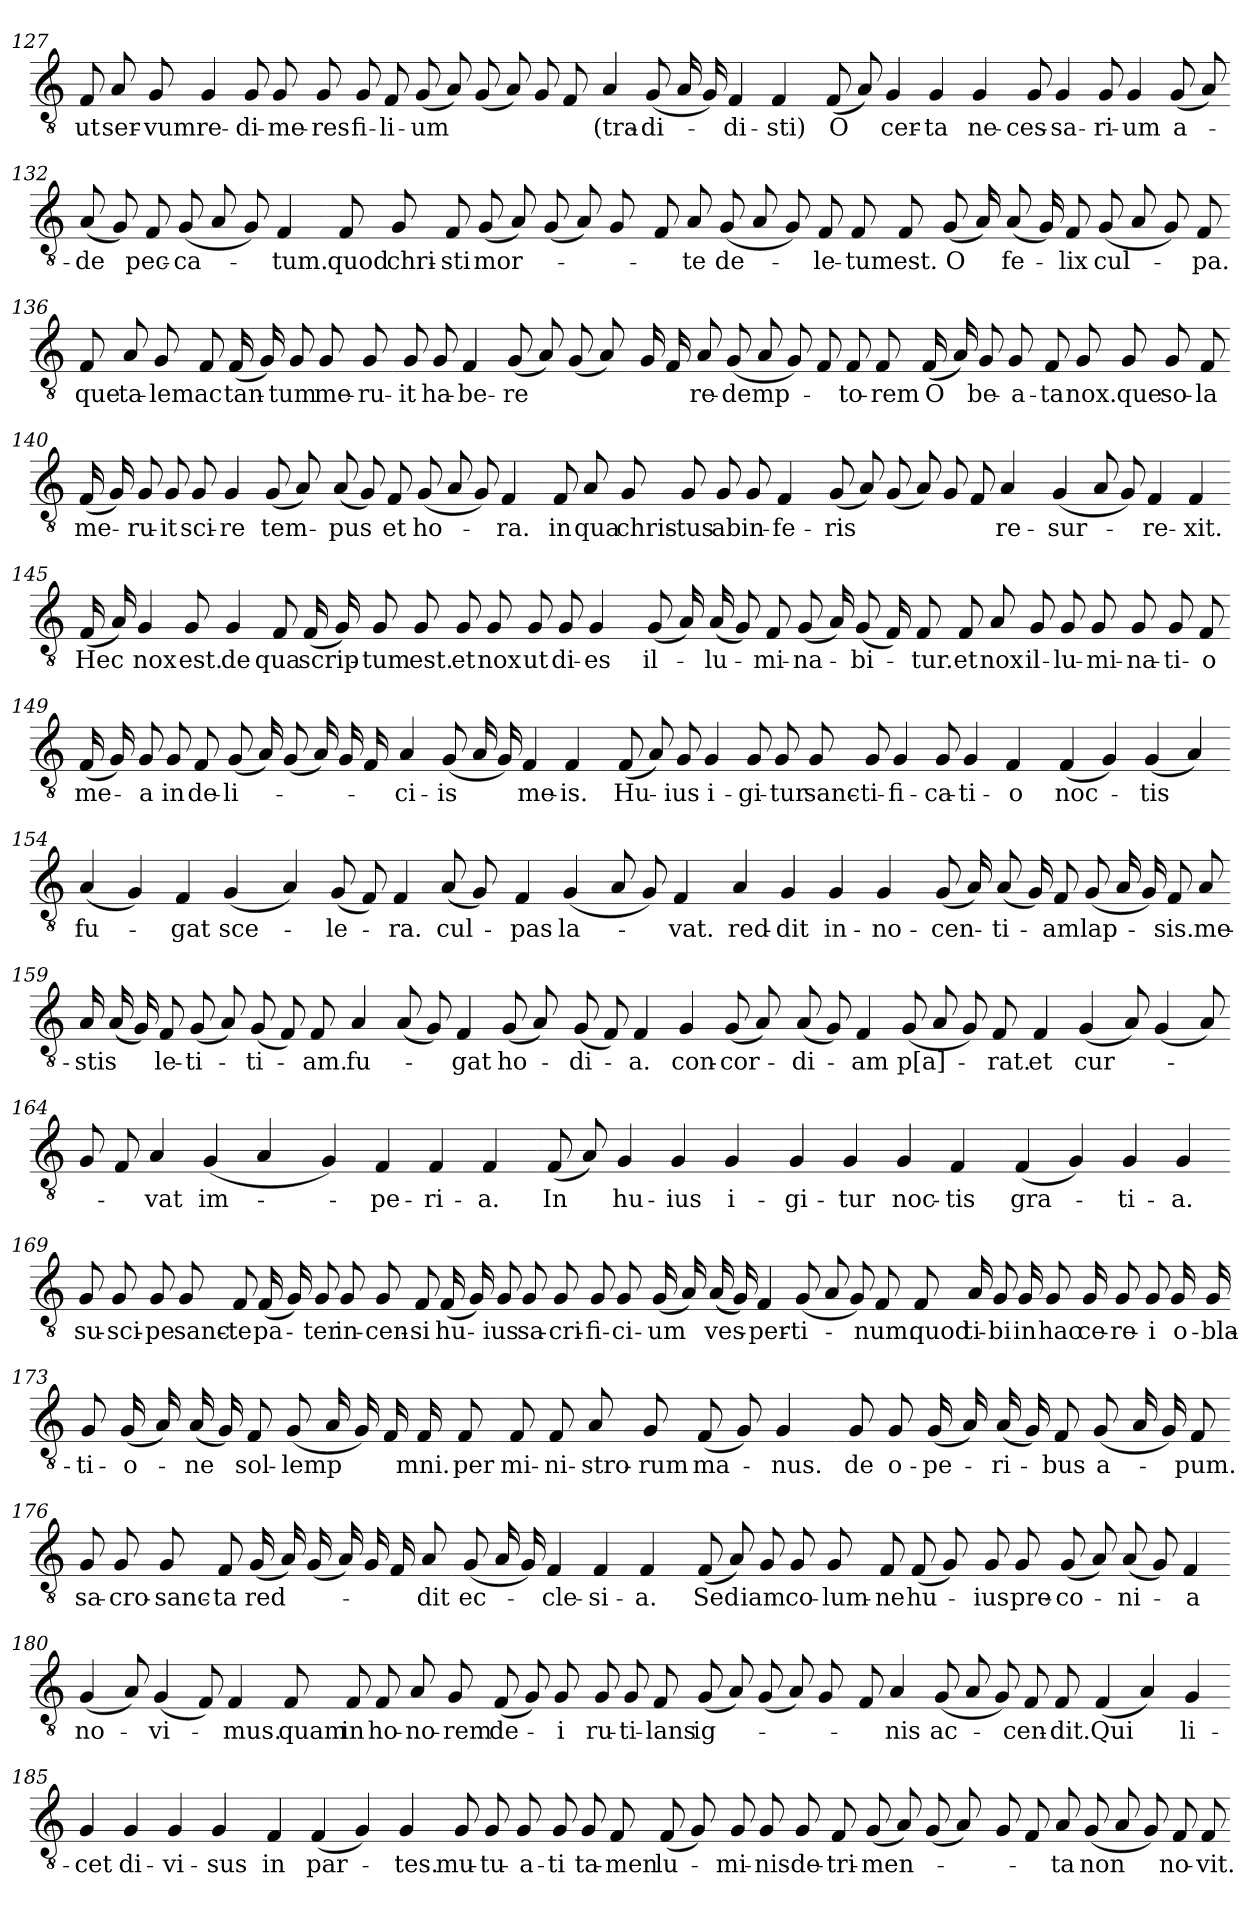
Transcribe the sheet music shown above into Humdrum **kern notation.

**kern	**text
*part1	*part1
*staff1	*staff1
*clefGv2	*
*k[]	*
=127	=127
8F	ut
8A	ser-
8G	-vum
4G	re-
8G	-di-
8G	-me-
8G	-res
=128-	=128-
8G	fi-
8F	-li-
(8G	-um
8A)	.
(8G	.
8A)	.
8G	.
8F	.
=129-	=129-
4A	(tra-
(8G	-di-
16A	.
16G)	.
4F	-di-
4F	-sti)
=130-	=130-
(8F	O
8A)	.
4G	cer-
4G	-ta
4G	ne-
=131-	=131-
8G	-ces-
4G	-sa-
8G	-ri-
4G	-um
(8G	a-
8A)	.
=132-	=132-
(8A	-de
8G)	.
8F	pec-
(8G	-ca-
8A	.
8G)	.
4F	-tum.
=133-	=133-
8F	quod
8G	chri-
8F	-sti
(8G	mor-
8A)	.
(8G	.
8A)	.
8G	.
=134-	=134-
8F	.
8A	-te
(8G	de-
8A	.
8G)	.
8F	-le-
8F	-tum
8F	est.
=135-	=135-
(8G	O
16A)	.
(8A	fe-
16G)	.
8F	-lix
(8G	cul-
8A	.
8G)	.
8F	-pa.
=136-	=136-
8F	que
8A	ta-
8G	-lem
8F	ac
(16F	tan-
16G)	.
8G	-tum
8G	me-
8G	-ru-
=137-	=137-
8G	-it
8G	ha-
4F	-be-
(8G	-re
8A)	.
(8G	.
8A)	.
=138-	=138-
16G	.
16F	.
8A	re-
(8G	-demp-
8A	.
8G)	.
8F	.
8F	-to-
8F	-rem
=139-	=139-
(16F	O
16A)	.
8G	be-
8G	-a-
8F	-ta
8G	nox.
8G	que
8G	so-
8F	-la
=140-	=140-
(16F	me-
16G)	.
8G	-ru-
8G	-it
8G	sci-
4G	-re
(8G	tem-
8A)	.
=141-	=141-
(8A	-pus
8G)	.
8F	et
(8G	ho-
8A	.
8G)	.
4F	-ra.
=142-	=142-
8F	in
8A	qua
8G	chris-
8G	-tus
8G	ab
8G	in-
4F	-fe-
=143-	=143-
(8G	-ris
8A)	.
(8G	.
8A)	.
8G	.
8F	.
4A	re-
=144-	=144-
(4G	-sur-
8A	.
8G)	.
4F	-re-
4F	-xit.
=145-	=145-
(16F	Hec
16A)	.
4G	nox
8G	est.
4G	de
8F	qua
(16F	scrip-
16G)	.
=146-	=146-
8G	-tum
8G	est.
8G	et
8G	nox
8G	ut
8G	di-
4G	-es
=147-	=147-
(8G	il-
16A)	.
(16A	-lu-
8G)	.
8F	-mi-
(8G	-na-
16A)	.
(8G	-bi-
16F)	.
8F	-tur.
=148-	=148-
8F	et
8A	nox
8G	il-
8G	-lu-
8G	-mi-
8G	-na-
8G	-ti-
8F	-o
=149-	=149-
(16F	me-
16G)	.
8G	-a
8G	in
8F	de-
(8G	-li-
16A)	.
(8G	.
16A)	.
16G	.
16F	.
=150-	=150-
4A	-ci-
(8G	-is
16A	.
16G)	.
4F	me-
4F	-is.
=151-	=151-
(8F	Hu-
8A)	.
8G	-ius
4G	i-
8G	-gi-
8G	-tur
8G	sanc-
=152-	=152-
8G	-ti-
4G	-fi-
8G	-ca-
4G	-ti-
4F	-o
=153-	=153-
(4F	noc-
4G)	.
(4G	-tis
4A)	.
=154-	=154-
(4A	fu-
4G)	.
4F	-gat
(4G	sce-
=155-	=155-
4A)	.
(8G	-le-
8F)	.
4F	-ra.
(8A	cul-
8G)	.
=156-	=156-
4F	-pas
(4G	la-
8A	.
8G)	.
4F	-vat.
=157-	=157-
4A	red-
4G	-dit
4G	in-
4G	-no-
=158-	=158-
(8G	-cen-
16A)	.
(8A	-ti-
16G)	.
8F	-am
(8G	lap-
16A	.
16G)	.
8F	-sis.
8A	me-
=159-	=159-
16A	-stis
(16A	.
16G)	.
8F	le-
(8G	-ti-
8A)	.
(8G	-ti-
8F)	.
8F	-am.
=160-	=160-
4A	fu-
(8A	.
8G)	.
4F	-gat
(8G	ho-
8A)	.
=161-	=161-
(8G	-di-
8F)	.
4F	-a.
4G	con-
(8G	-cor-
8A)	.
=162-	=162-
(8A	-di-
8G)	.
4F	-am
(8G	p[a]-
8A	.
8G)	.
8F	-rat.
=163-	=163-
4F	et
(4G	cur-
8A)	.
(4G	.
8A)	.
=164-	=164-
8G	.
8F	.
4A	-vat
(4G	im-
4A	.
=165-	=165-
4G)	.
4F	-pe-
4F	-ri-
4F	-a.
=166-	=166-
(8F	In
8A)	.
4G	hu-
4G	-ius
4G	i-
=167-	=167-
4G	-gi-
4G	-tur
4G	noc-
4F	-tis
=168-	=168-
(4F	gra-
4G)	.
4G	-ti-
4G	-a.
=169-	=169-
8G	su-
8G	-sci-
8G	-pe
8G	sanc-
8F	-te
(16F	pa-
16G)	.
8G	-ter
8G	in-
=170-	=170-
8G	-cen-
8F	-si
(16F	hu-
16G)	.
8G	-ius
8G	sa-
8G	-cri-
8G	-fi-
8G	-ci-
=171-	=171-
(16G	-um
16A)	.
(16A	ves-
16G)	.
4F	-per-
(8G	-ti-
8A	.
8G)	.
8F	-num.
=172-	=172-
8F	quod
16A	ti-
8G	-bi
16G	in
8G	hac
16G	ce-
8G	-re-
8G	-i
16G	o-
16G	-bla-
=173-	=173-
8G	-ti-
(16G	-o-
16A)	.
(16A	-ne
16G)	.
8F	sol-
(8G	lemp
16A	.
16G)	.
16F	.
16F	-mni.
8F	per
=174-	=174-
8F	mi-
8F	-ni-
8A	-stro-
8G	-rum
(8F	ma-
8G)	.
4G	-nus.
=175-	=175-
8G	de
8G	o-
(16G	-pe-
16A)	.
(16A	-ri-
16G)	.
8F	-bus
(8G	a-
16A	.
16G)	.
8F	-pum.
=176-	=176-
8G	sa-
8G	-cro-
8G	-sanc-
8F	-ta
(16G	red-
16A)	.
(16G	.
16A)	.
16G	.
16F	.
8A	-dit
=177-	=177-
(8G	ec-
16A	.
16G)	.
4F	-cle-
4F	-si-
4F	-a.
=178-	=178-
(8F	Sed
8A)	.
8G	iam
8G	co-
8G	-lum-
8F	-ne
(8F	hu-
8G)	.
=179-	=179-
8G	-ius
8G	pre-
(8G	-co-
8A)	.
(8A	-ni-
8G)	.
4F	-a
=180-	=180-
(4G	no-
8A)	.
(4G	-vi-
8F)	.
4F	-mus.
=181-	=181-
8F	quam
8F	in
8F	ho-
8A	-no-
8G	-rem
(8F	de-
8G)	.
8G	-i
=182-	=182-
8G	ru-
8G	-ti-
8F	-lans
(8G	ig-
8A)	.
(8G	.
8A)	.
8G	.
=183-	=183-
8F	.
4A	-nis
(8G	ac-
8A	.
8G)	.
8F	-cen-
8F	-dit.
=184-	=184-
(4F	Qui
4A)	.
4G	li-
=185-	=185-
4G	-cet
4G	di-
4G	-vi-
4G	-sus
=186-	=186-
4F	in
(4F	par-
4G)	.
4G	-tes.
=187-	=187-
8G	mu-
8G	-tu-
8G	-a-
8G	-ti
8G	ta-
8F	-men
(8F	lu-
8G)	.
=188-	=188-
8G	-mi-
8G	-nis
8G	de-
8F	-tri-
(8G	-men-
8A)	.
(8G	.
8A)	.
=189-	=189-
8G	.
8F	.
8A	-ta
(8G	non
8A	.
8G)	.
8F	no-
8F	-vit.
=-	=-
*-	*-
